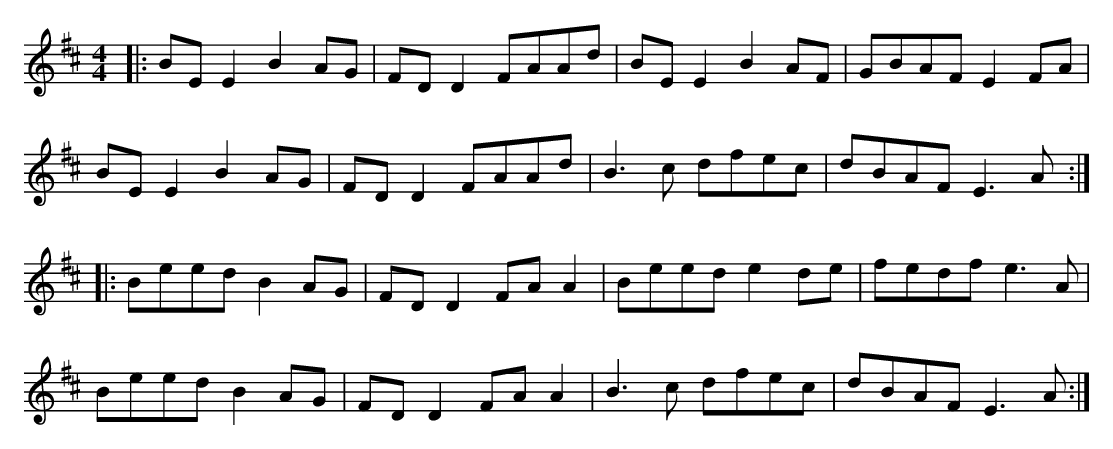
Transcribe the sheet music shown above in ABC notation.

X:1
M:4/4
K:Edor
|:BE E2 B2 AG|FD D2 FAAd|BE E2 B2AF|GBAF E2 FA|
BE E2 B2 AG|FD D2 FAAd|B3c dfec|dBAF E3A:|
|:Beed B2 AG|FD D2 FA A2|Beed e2 de|fedf e3A|
Beed B2 AG|FD D2 FA A2|B3c dfec|dBAF E3A:|
